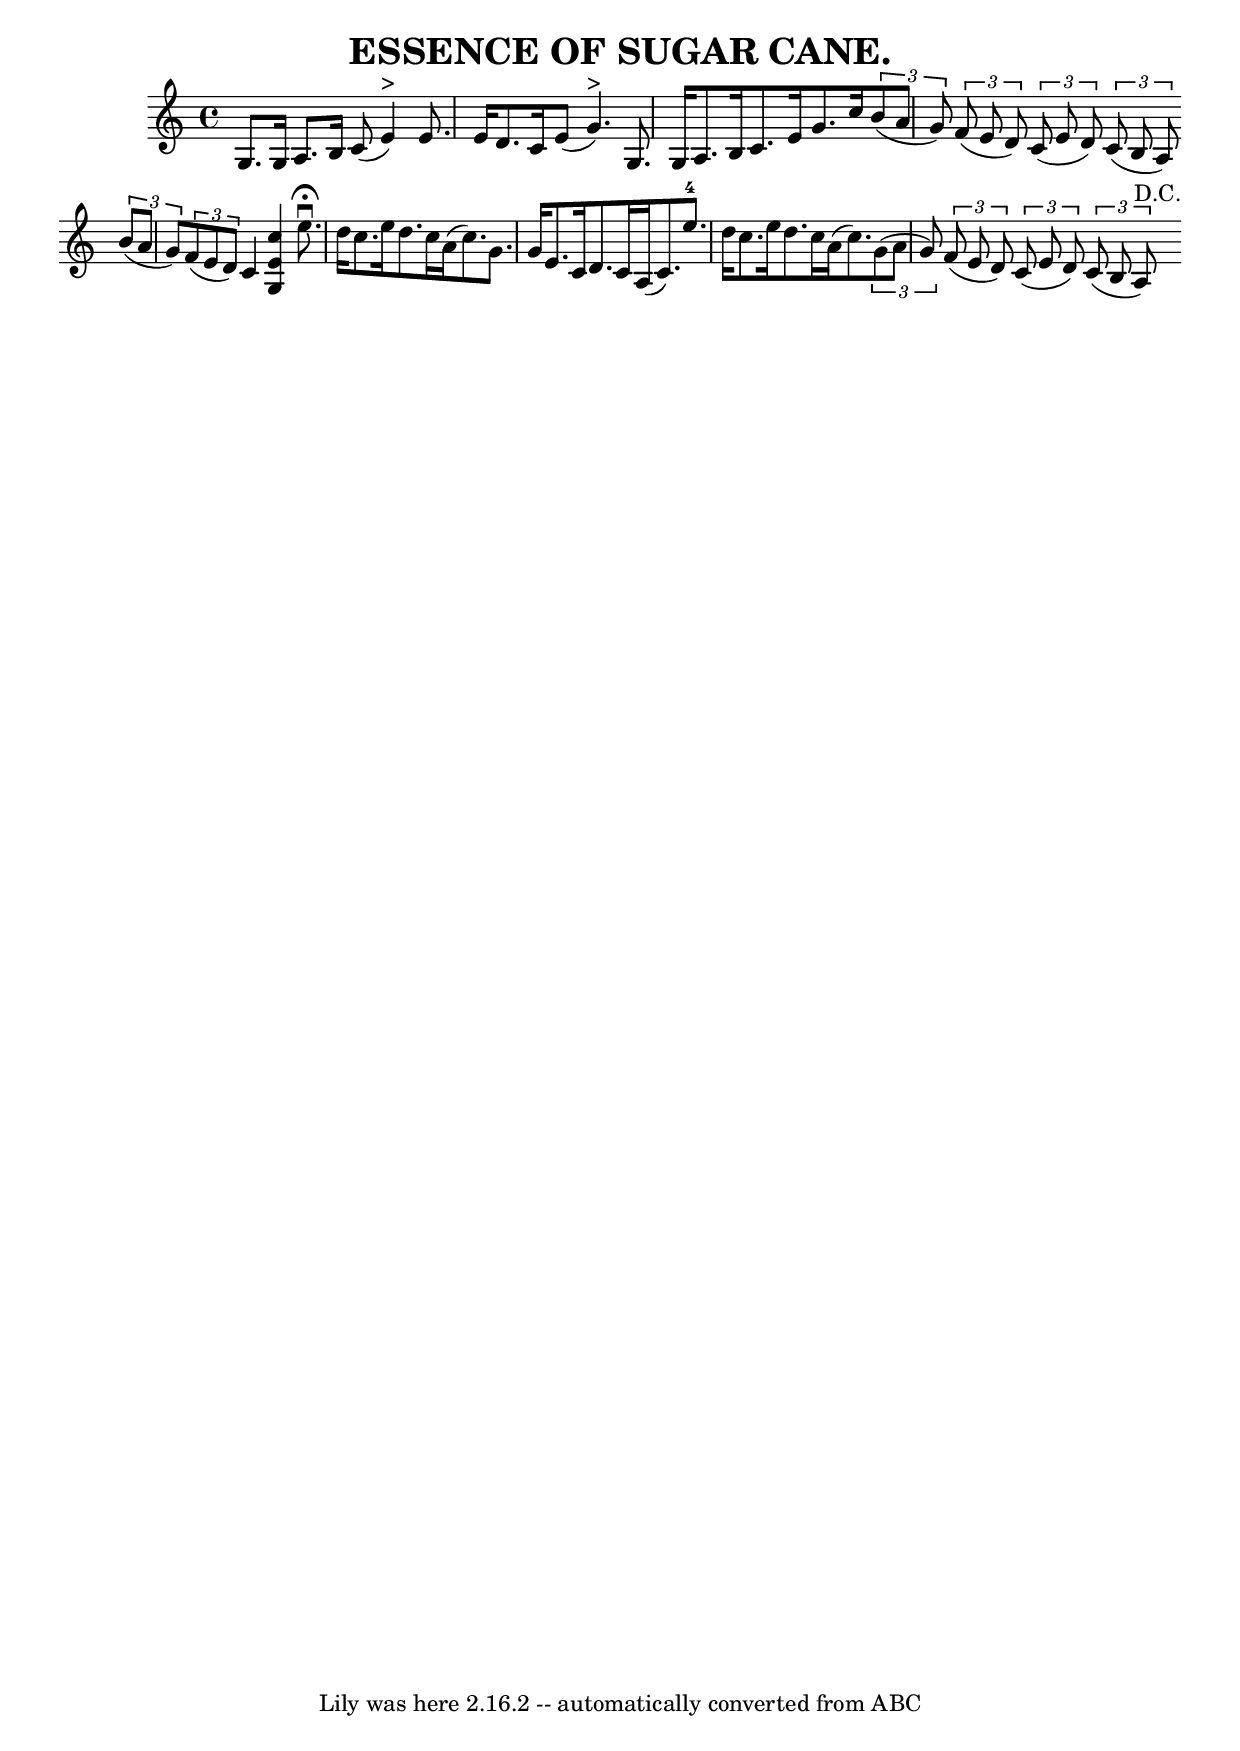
\version "2.16.2"
\include "Mammoth.ily"
\header {
  %% book = "Coles pg. 24.3"
  crossRefNumber = "19"
  footnotes = ""
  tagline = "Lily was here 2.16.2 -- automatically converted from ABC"
  title = "ESSENCE OF SUGAR CANE."

}
voicedefault =  {


  \override Staff.TimeSignature #'style = #'C
  \time 4/4
  \key c \major
  g8. g16 a8. b16 c'8 (e'4^">")    |
  e'8. e'16 d'8. c'16 e'8 (g'4.^">") |
  g8. g16 a8. b16 c'8. e'16 g'8. c''16   |
  \times 2/3 { 
    b'8 (a'8 g'8) 
  }   \times 2/3 { f'8 (e'8 d'8)  }   
  \times 2/3 { c'8 (e'8 d'8)  }   \times 2/3 { c'8 (b8 a8) } \bar ":  |"   \times 2/3 { b'8 (a'8 g'8)  }   \times 2/3 { f'8 ( e'8 d'8) } c'4  << c''4 e'4 g4   >> \bar "|." \bar "  |:" e''8.^\fermata^\downbow d''16 c''8. e''16 d''8. c''16 a'16 ( c''8.)   |
  g'8. g'16 e'8. c'16 d'8. c'16 a16 ( c'8.)  |
  e''8.-4 d''16 c''8. e''16 d''8. c''16 a'16 (c''8.)  |
  \times 2/3 { g'8 (a'8 g'8)  }   
  \times 2/3 { f'8 (e'8 d'8)  }   \times 2/3 { c'8 (e'8 d'8)  }   \times 2/3 { c'8 (b8 a8^"D.C.") } \bar ":  |"   

}

\score{
  <<

    \context Staff="default"
    {
      \voicedefault 
      
    }

  >>
  \layout {
    
  }
  \midi {
  }

}
